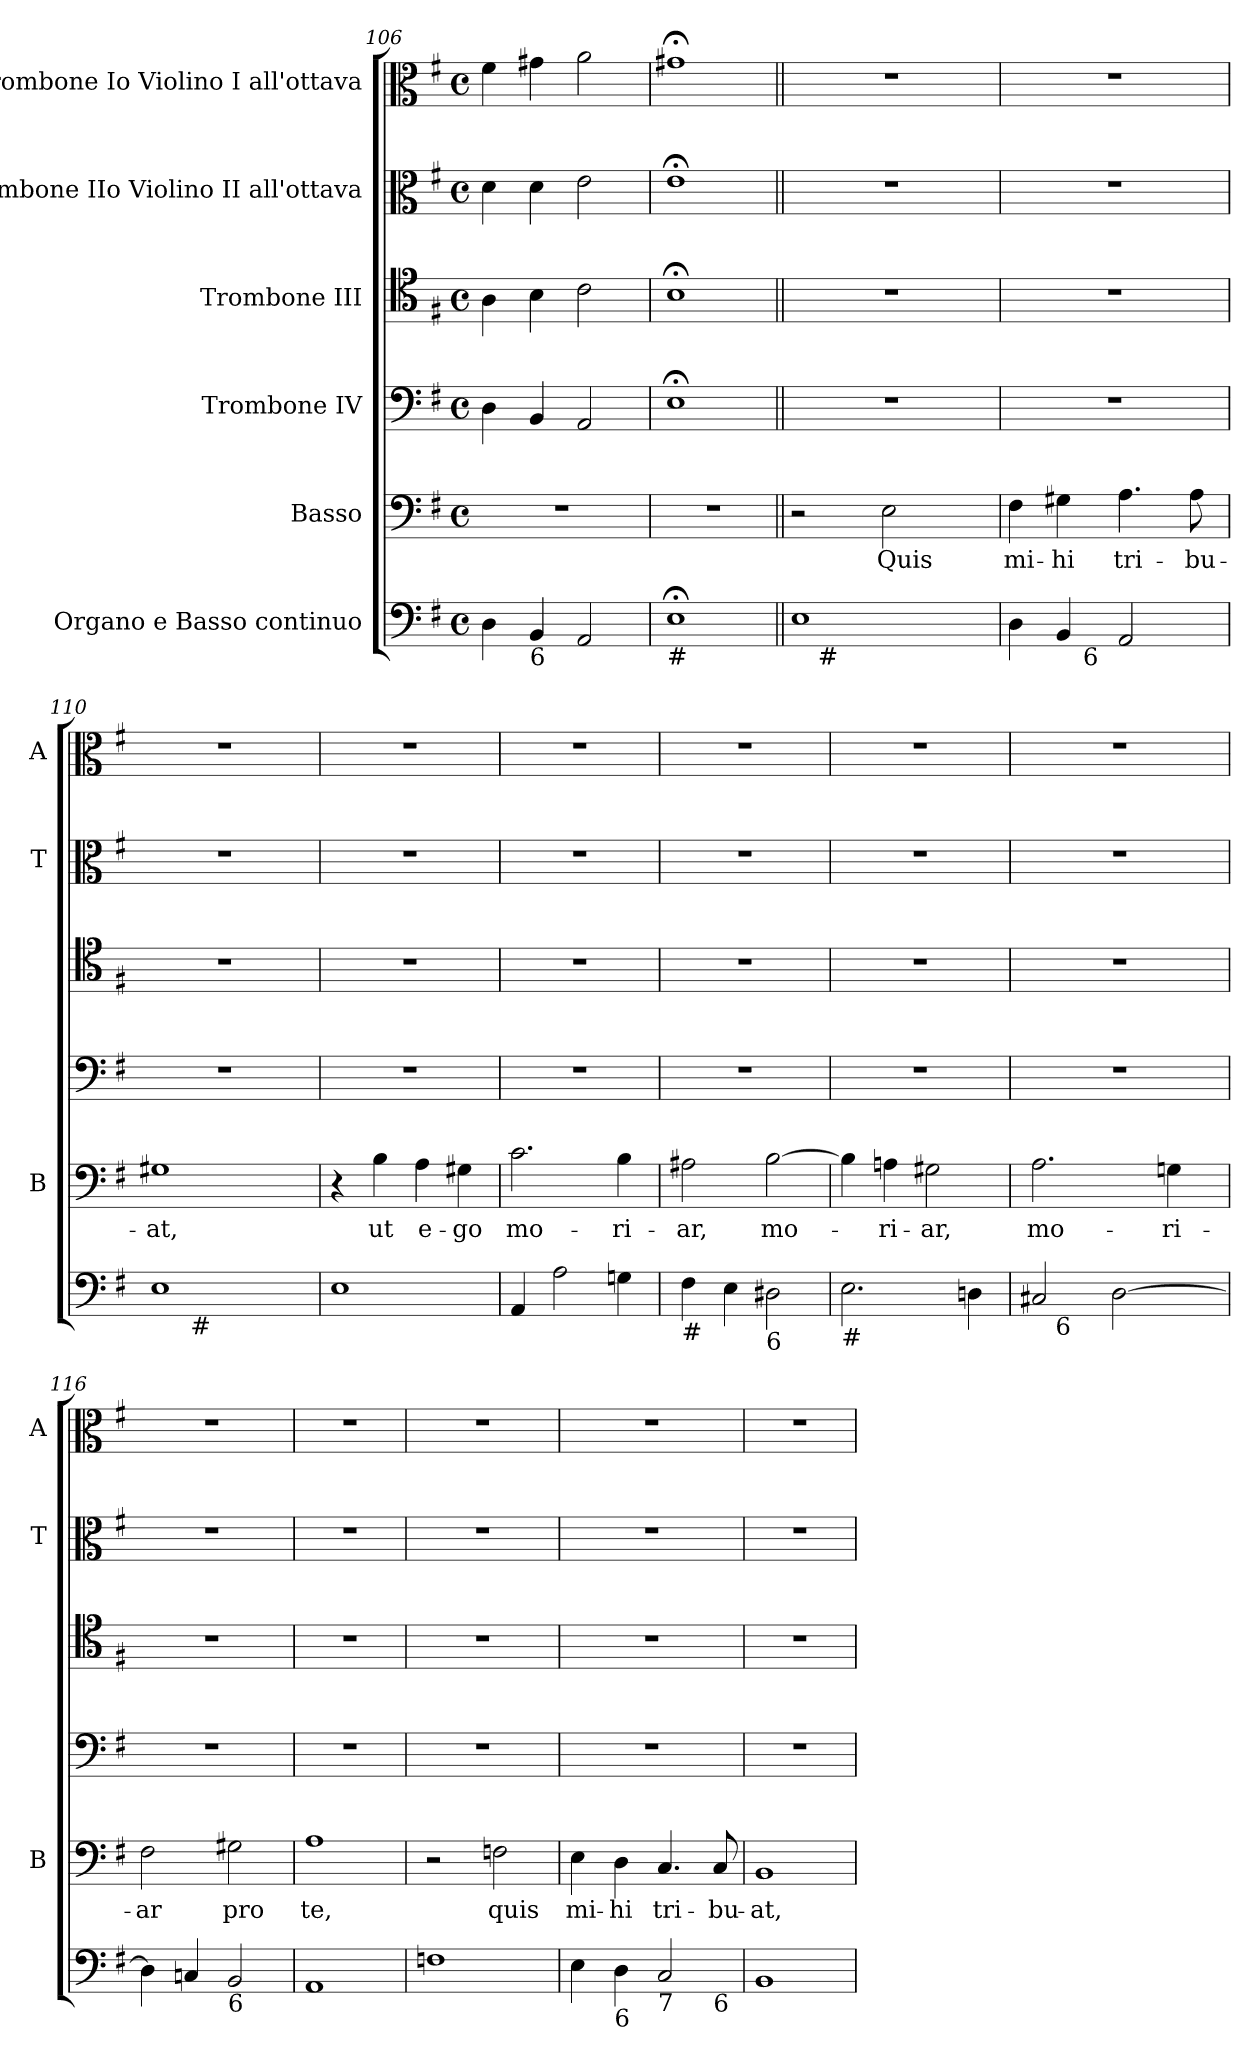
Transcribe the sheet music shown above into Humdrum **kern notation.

**kern	**kern	**text	**kern	**kern	**kern	**kern
*part6	*part5	*part5	*part4	*part3	*part2	*part1
*staff6	*staff5	*staff5	*staff4	*staff3	*staff2	*staff1
*I"Organo e Basso continuo	*I"Basso	*	*I"Trombone IV	*I"Trombone III	*I"Trombone IIo Violino II all'ottava	*I"Trombone Io Violino I all'ottava
*	*I'B	*	*	*	*I'T	*I'A
*clefF4	*clefF4	*	*clefF4	*clefC4	*clefC3	*clefC3
*k[f#]	*k[f#]	*	*k[f#]	*k[f#]	*k[f#]	*k[f#]
*G:	*G:	*	*G:	*G:	*G:	*G:
*M4/4	*M4/4	*	*M4/4	*M4/4	*M4/4	*M4/4
*met(c)	*met(c)	*	*met(c)	*met(c)	*met(c)	*met(c)
=106	=106	=106	=106	=106	=106	=106
4D\	1r	.	4D\	4A\	4d\	4f#\
!LO:TX:b:t=6	!	!	!	!	!	!
4BB/	.	.	4BB/	4B\	4d\	4g#X\
2AA/	.	.	2AA/	2c\	2e\	2a\
=107	=107	=107	=107	=107	=107	=107
!LO:TX:b:t=#	!	!	!	!	!	!
1E;<	1r	.	1E;<	1B;<	1e;<	1g#X;<
=108||	=108||	=108||	=108||	=108||	=108||	=108||
*	*	*	*	*	*	*MM100
*^	*	*	*	*	*	*
1E	16.ryy	2r	.	1r	1r	1r	1r
!	!LO:TX:b:t=#	!	!	!	!	!	!
.	2ryy	.	.	.	.	.	.
!	!	!	!LO:LY:b	!	!	!	!
.	.	2E\	Quis	.	.	.	.
.	4ryy	.	.	.	.	.	.
.	8ryy	.	.	.	.	.	.
.	32ryy	.	.	.	.	.	.
=109	=109	=109	=109	=109	=109	=109	=109
!	!	!	!LO:LY:b	!	!	!	!
4D\	4ryy	4F#\	mi-	1r	1r	1r	1r
!	!	!	!LO:LY:b	!	!	!	!
4BB/	16.ryy	4G#X\	-hi	.	.	.	.
!	!LO:TX:b:t=6	!	!	!	!	!	!
.	2ryy	.	.	.	.	.	.
!	!	!	!LO:LY:b	!	!	!	!
2AA/	.	4.A\	tri-	.	.	.	.
.	8ryy	.	.	.	.	.	.
!	!	!	!LO:LY:b	!	!	!	!
.	.	8A\	-bu-	.	.	.	.
.	32ryy	.	.	.	.	.	.
=110	=110	=110	=110	=110	=110	=110	=110
!	!	!	!LO:LY:b	!	!	!	!
1E	8ryy	1G#X	-at,	1r	1r	1r	1r
.	32ryy	.	.	.	.	.	.
!	!LO:TX:b:t=#	!	!	!	!	!	!
.	2ryy	.	.	.	.	.	.
.	4ryy	.	.	.	.	.	.
.	16.ryy	.	.	.	.	.	.
=111	=111	=111	=111	=111	=111	=111	=111
!LO:TX:b:t=#	!	!	!	!	!	!	!
*v	*v	*	*	*	*	*	*
1E	4r	.	1r	1r	1r	1r
!	!	!LO:LY:b	!	!	!	!
.	4B\	ut	.	.	.	.
!	!	!LO:LY:b	!	!	!	!
.	4A\	e-	.	.	.	.
!	!	!LO:LY:b	!	!	!	!
.	4G#X\	-go	.	.	.	.
!!LO:PB:g=z
=112	=112	=112	=112	=112	=112	=112
!	!	!LO:LY:b	!	!	!	!
4AA/	2.c\	mo-	1r	1r	1r	1r
2A\	.	.	.	.	.	.
!	!	!LO:LY:b	!	!	!	!
4Gn\	4B\	-ri-	.	.	.	.
=113	=113	=113	=113	=113	=113	=113
!LO:TX:b:t=#	!	!	!	!	!	!
!	!	!LO:LY:b	!	!	!	!
4F#\	2A#X\	-ar,	1r	1r	1r	1r
4E\	.	.	.	.	.	.
!LO:TX:b:t=6	!	!	!	!	!	!
!	!	!LO:LY:b	!	!	!	!
2D#X\	[>2B\	mo-	.	.	.	.
=114	=114	=114	=114	=114	=114	=114
!LO:TX:b:t=#	!	!	!	!	!	!
2.E\	4B\]	.	1r	1r	1r	1r
!	!	!LO:LY:b	!	!	!	!
.	4An\	-ri-	.	.	.	.
!	!	!LO:LY:b	!	!	!	!
.	2G#X\	-ar,	.	.	.	.
4Dn\	.	.	.	.	.	.
=115	=115	=115	=115	=115	=115	=115
!	!	!LO:LY:b	!	!	!	!
*^	*	*	*	*	*	*
2C#X/	16.ryy	2.A\	mo-	1r	1r	1r	1r
!	!LO:TX:b:t=6	!	!	!	!	!	!
.	2ryy	.	.	.	.	.	.
[>2D\	.	.	.	.	.	.	.
.	4ryy	.	.	.	.	.	.
!	!	!	!LO:LY:b	!	!	!	!
.	.	4Gn\	-ri-	.	.	.	.
.	8ryy	.	.	.	.	.	.
.	32ryy	.	.	.	.	.	.
=116	=116	=116	=116	=116	=116	=116	=116
!	!	!	!LO:LY:b	!	!	!	!
*v	*v	*	*	*	*	*	*
4D\]	2F#\	-ar	1r	1r	1r	1r
4Cn/	.	.	.	.	.	.
!LO:TX:b:t=6	!	!	!	!	!	!
!	!	!LO:LY:b	!	!	!	!
2BB/	2G#X\	pro	.	.	.	.
=117	=117	=117	=117	=117	=117	=117
!	!	!LO:LY:b	!	!	!	!
1AA	1A	te,	1r	1r	1r	1r
=118	=118	=118	=118	=118	=118	=118
1Fn	2r	.	1r	1r	1r	1r
!	!	!LO:LY:b	!	!	!	!
.	2Fn\	quis	.	.	.	.
=119	=119	=119	=119	=119	=119	=119
!	!	!LO:LY:b	!	!	!	!
*^	*	*	*	*	*	*
4E\	2..ryy	4E\	mi-	1r	1r	1r	1r
!LO:TX:b:t=6	!	!	!	!	!	!	!
!	!	!	!LO:LY:b	!	!	!	!
4D\	.	4D\	-hi	.	.	.	.
!LO:TX:b:t=7	!	!	!	!	!	!	!
!	!	!	!LO:LY:b	!	!	!	!
2C/	.	4.C/	tri-	.	.	.	.
!	!LO:TX:b:t=6	!	!	!	!	!	!
!	!	!	!LO:LY:b	!	!	!	!
.	8ryy	8C/	-bu-	.	.	.	.
!!LO:LB:g=z
=120	=120	=120	=120	=120	=120	=120	=120
!LO:TX:b:t=#	!	!	!	!	!	!	!
!	!	!	!LO:LY:b	!	!	!	!
*v	*v	*	*	*	*	*	*
1BB	1BB	-at,	1r	1r	1r	1r
=	=	=	=	=	=	=
*-	*-	*-	*-	*-	*-	*-
